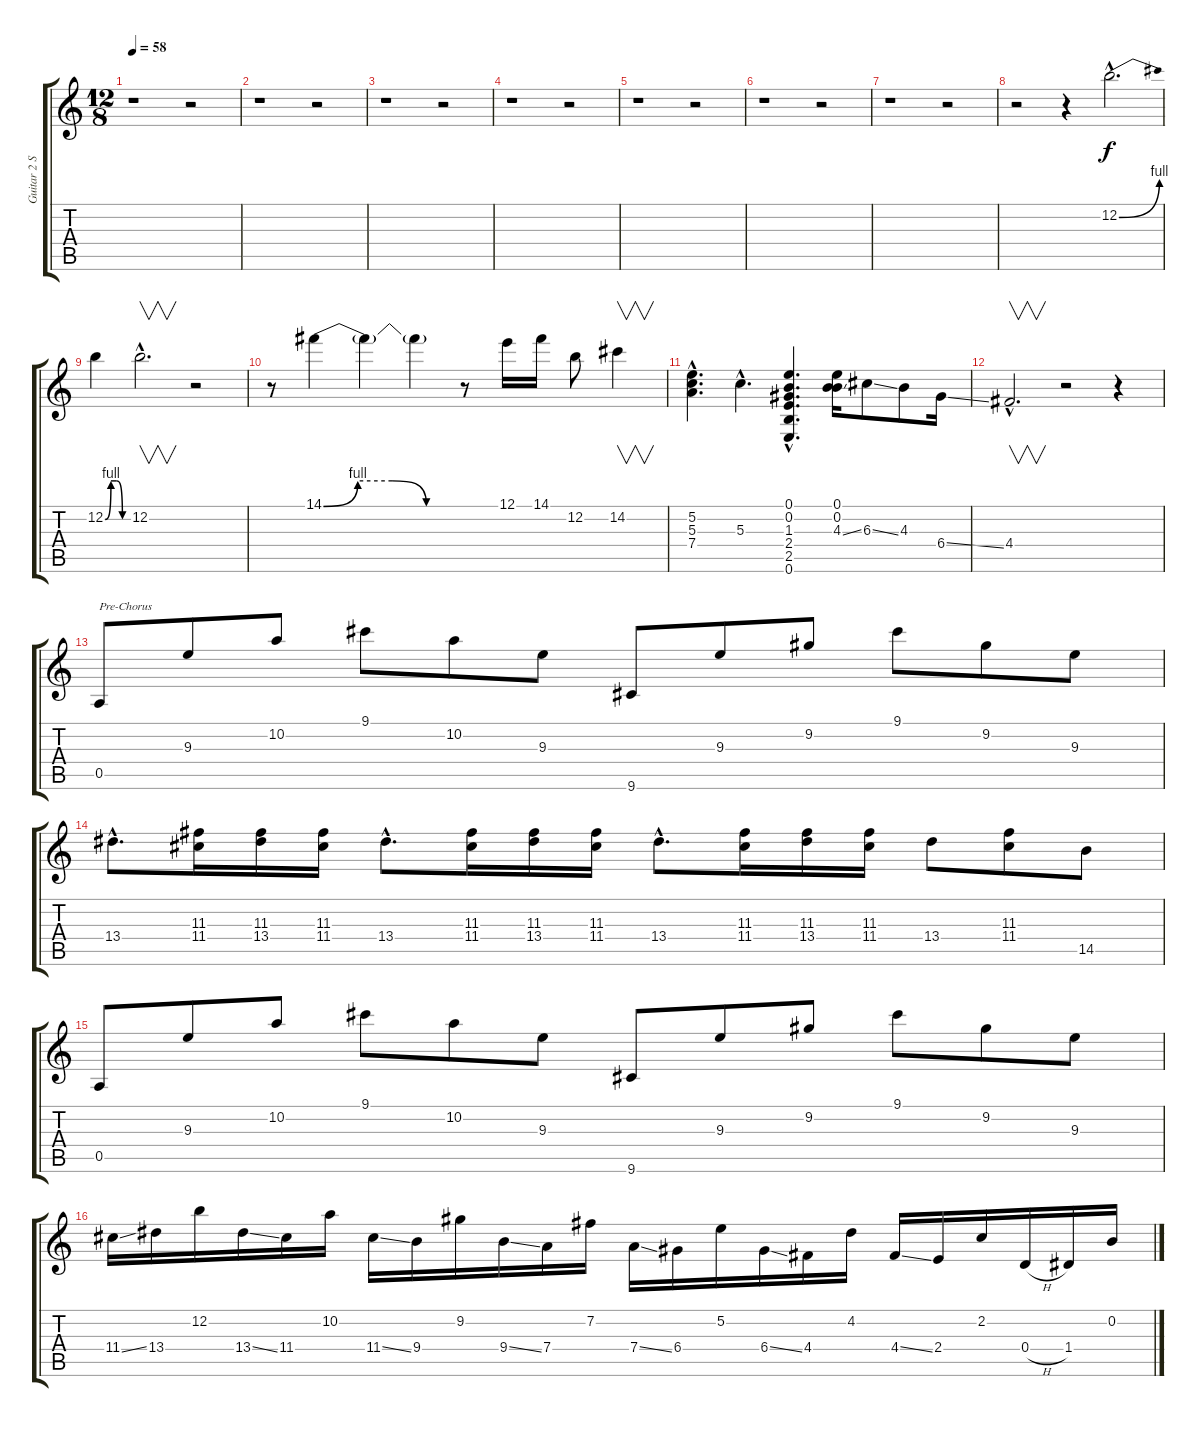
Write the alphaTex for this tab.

\track ("Guitar 2 Slight Dist" "Guitar 2 S") {instrument distortionguitar}
\staff {score tabs}
\tuning (E4 B3 G3 D3 A2 E2) {hide}
\ts (12 8)
\tempo 58
\clef g2
\ks c
r.1{dy f instrument distortionguitar} r.2 |
r.1 r.2 |
r.1 r.2 |
r.1 r.2 |
r.1 r.2 |
r.1 r.2 |
r.1 r.2 |
r.2 r.4 12.2{be (bend 0 0 60 4) hac}.2{d} |
12.2{be (custom 0 0 15 4 30 4 45 0 60 0)}.4 12.2{hac}.2{v d} r.2 |
r.8 14.1{be (custom 0 0 15 4 30 4 45 0 60 0)}.4 14.1{t}.4 14.1{t}.4 r.8 12.1.16 14.1.16 12.2.8 14.2.4{v} |
(5.2{hac} 5.3{hac} 7.4{hac}).4{d} 5.3{hac}.4{d} (0.1{hac} 0.2{hac} 1.3{hac} 2.4{hac} 2.5{hac} 0.6{hac}).4{d} (0.1 0.2 4.3{ss}).16 6.3{ss}.8 4.3.8 6.4{ss}.16 |
4.4{hac}.2{v d} r.2 r.4 |
0.5.8{txt "Pre-Chorus"} 9.3.8 10.2.8 9.1.8 10.2.8 9.3.8 9.6.8 9.3.8 9.2.8 9.1.8 9.2.8 9.3.8 |
13.4{hac}.8{d} (11.3 11.4).16 (11.3 13.4).16 (11.3 11.4).16 13.4{hac}.8{d} (11.3 11.4).16 (11.3 13.4).16 (11.3 11.4).16 13.4{hac}.8{d} (11.3 11.4).16 (11.3 13.4).16 (11.3 11.4).16 13.4.8 (11.3 11.4).8 14.5.8 |
0.5.8 9.3.8 10.2.8 9.1.8 10.2.8 9.3.8 9.6.8 9.3.8 9.2.8 9.1.8 9.2.8 9.3.8 |
11.4{ss}.16 13.4.16 12.2.16 13.4{ss}.16 11.4.16 10.2.16 11.4{ss}.16 9.4.16 9.2.16 9.4{ss}.16 7.4.16 7.2.16 7.4{ss}.16 6.4.16 5.2.16 6.4{ss}.16 4.4.16 4.2.16 4.4{ss}.16 2.4.16 2.2.16 0.4{h}.16 1.4.16 0.2.16
